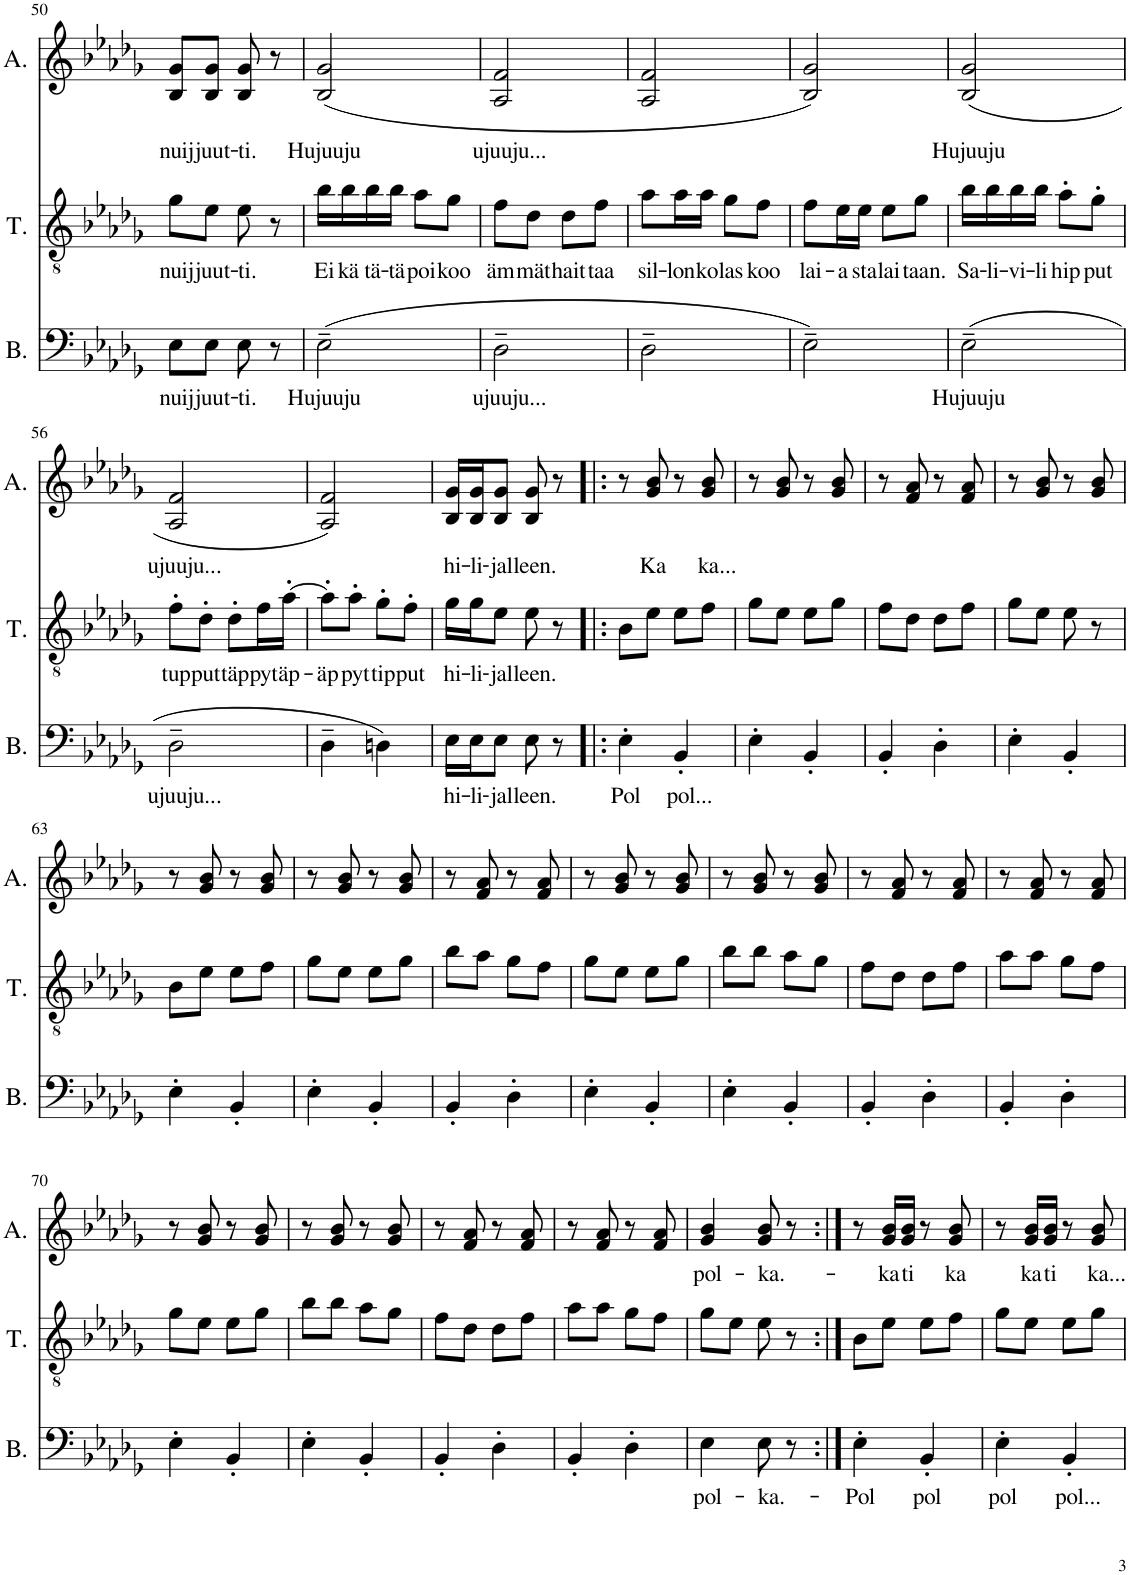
**kern	**text	**kern	**text	**kern	**text
*part3	*part3	*part2	*part2	*part1	*part1
*staff3	*staff3	*staff2	*staff2	*staff1	*staff1
*I"Bass	*	*I"Tenor	*	*I"Alto	*
*I'B.	*	*I'T.	*	*I'A.	*
!!LO:PB:g=z
*clefF4	*	*clefGv2	*	*clefG2	*
*k[b-e-a-d-g-]	*	*k[b-e-a-d-g-]	*	*k[b-e-a-d-g-]	*
*M2/4	*	*M2/4	*	*M2/4	*
=50	=50	=50	=50	=50	=50
!	!LO:LY:b	!	!LO:LY:b	!	!LO:LY:b
8E-\L	nuij-	8g-\L	nuij-	8B-/ 8g-/L	nuij-
!	!LO:LY:b	!	!LO:LY:b	!	!LO:LY:b
8E-\J	-juut-	8e-\J	-juut-	8B-/ 8g-/J	-juut-
!	!LO:LY:b	!	!LO:LY:b	!	!LO:LY:b
8E-\	-ti.	8e-\	-ti.	8B-/ 8g-/	ti.
8r	.	8r	.	8r	.
=51	=51	=51	=51	=51	=51
!	!LO:LY:b	!	!LO:LY:b	!	!LO:LY:b
(2E-~\	Hujuuju	16b-\LL	Ei-	(2B-/ 2g-/	Hujuuju
!	!	!	!LO:LY:b	!	!
.	.	16b-\	-kä	.	.
!	!	!	!LO:LY:b	!	!
.	.	16b-\	tä-	.	.
!	!	!	!LO:LY:b	!	!
.	.	16b-\JJ	-tä	.	.
!	!	!	!LO:LY:b	!	!
.	.	8a-\L	poi-	.	.
!	!	!	!LO:LY:b	!	!
.	.	8g-\J	-koo	.	.
=52	=52	=52	=52	=52	=52
!	!LO:LY:b	!	!LO:LY:b	!	!LO:LY:b
2D-~\	ujuuju...	8f\L	äm-	2A-/ 2f/	ujuuju...
!	!	!	!LO:LY:b	!	!
.	.	8d-\J	-mät	.	.
!	!	!	!LO:LY:b	!	!
.	.	8d-\L	hait-	.	.
!	!	!	!LO:LY:b	!	!
.	.	8f\J	-taa	.	.
=53	=53	=53	=53	=53	=53
!	!	!	!LO:LY:b	!	!
2D-~\	.	8a-\L	sil-	2A-/ 2f/	.
!	!	!	!LO:LY:b	!	!
.	.	16a-\L	-lon	.	.
!	!	!	!LO:LY:b	!	!
.	.	16a-\JJ	ko	.	.
!	!	!	!LO:LY:b	!	!
.	.	8g-\L	las-	.	.
!	!	!	!LO:LY:b	!	!
.	.	8f\J	-koo	.	.
=54	=54	=54	=54	=54	=54
!	!	!	!LO:LY:b	!	!
2E-~\)	.	8f\L	lai-	2B-/ 2g-/)	.
!	!	!	!LO:LY:b	!	!
.	.	16e-\L	-a-	.	.
!	!	!	!LO:LY:b	!	!
.	.	16e-\JJ	-sta	.	.
!	!	!	!LO:LY:b	!	!
.	.	8e-\L	lai-	.	.
!	!	!	!LO:LY:b	!	!
.	.	8g-\J	-taan.	.	.
=55	=55	=55	=55	=55	=55
!	!LO:LY:b	!	!LO:LY:b	!	!LO:LY:b
(2E-~\	Hujuuju	16b-\LL	Sa-	(2B-/ 2g-/	Hujuuju
!	!	!	!LO:LY:b	!	!
.	.	16b-\	-li-	.	.
!	!	!	!LO:LY:b	!	!
.	.	16b-\	-vi-	.	.
!	!	!	!LO:LY:b	!	!
.	.	16b-\JJ	-li	.	.
!	!	!	!LO:LY:b	!	!
.	.	8a-'\L	hip-	.	.
!	!	!	!LO:LY:b	!	!
.	.	8g-'\J	-put	.	.
!!LO:LB:g=z
=56	=56	=56	=56	=56	=56
!	!LO:LY:b	!	!LO:LY:b	!	!LO:LY:b
2D-~\	ujuuju...	8f'\L	tup-	2A-/ 2f/	ujuuju...
!	!	!	!LO:LY:b	!	!
.	.	8d-'\J	-put	.	.
!	!	!	!LO:LY:b	!	!
.	.	8d-'\L	täp-	.	.
!	!	!	!LO:LY:b	!	!
.	.	16f\L	pyt	.	.
!	!	!	!LO:LY:b	!	!
.	.	[16a-'\JJ	äp-	.	.
=57	=57	=57	=57	=57	=57
!	!	!	!LO:LY:b	!	!
4D-~\	.	8a-'\L]	äp-	2A-/ 2f/)	.
!	!	!	!LO:LY:b	!	!
.	.	8a-'\J	-pyt-	.	.
!	!	!	!LO:LY:b	!	!
4Dn\)	.	8g-'\L	-tip-	.	.
!	!	!	!LO:LY:b	!	!
.	.	8f'\J	-put	.	.
=58	=58	=58	=58	=58	=58
!	!LO:LY:b	!	!LO:LY:b	!	!LO:LY:b
16E-\LL	hi-	16g-\LL	hi-	16B-/ 16g-/LL	hi-
!	!LO:LY:b	!	!LO:LY:b	!	!LO:LY:b
16E-\J	-li-	16g-\J	-li-	16B-/ 16g-/J	-li-
!	!LO:LY:b	!	!LO:LY:b	!	!LO:LY:b
8E-\J	-jal-	8e-\J	-jal-	8B-/ 8g-/J	-jal-
!	!LO:LY:b	!	!LO:LY:b	!	!LO:LY:b
8E-\	leen.	8e-\	-leen.	8B-/ 8g-/	leen.
8r	.	8r	.	8r	.
=59!|:	=59!|:	=59!|:	=59!|:	=59!|:	=59!|:
!	!LO:LY:b	!	!	!	!
4E-'\	Pol	8B-\L	.	8r	.
!	!	!	!	!	!LO:LY:b
.	.	8e-\J	.	8g-/ 8b-/	Ka
!	!LO:LY:b	!	!	!	!
4BB-'/	pol...	8e-\L	.	8r	.
!	!	!	!	!	!LO:LY:b
.	.	8f\J	.	8g-/ 8b-/	ka...
=60	=60	=60	=60	=60	=60
4E-'\	.	8g-\L	.	8r	.
.	.	8e-\J	.	8g-/ 8b-/	.
4BB-'/	.	8e-\L	.	8r	.
.	.	8g-\J	.	8g-/ 8b-/	.
=61	=61	=61	=61	=61	=61
4BB-'/	.	8f\L	.	8r	.
.	.	8d-\J	.	8f/ 8a-/	.
4D-'\	.	8d-\L	.	8r	.
.	.	8f\J	.	8f/ 8a-/	.
=62	=62	=62	=62	=62	=62
4E-'\	.	8g-\L	.	8r	.
.	.	8e-\J	.	8g-/ 8b-/	.
4BB-'/	.	8e-\	.	8r	.
.	.	8r	.	8g-/ 8b-/	.
!!LO:LB:g=z
=63	=63	=63	=63	=63	=63
4E-'\	.	8B-\L	.	8r	.
.	.	8e-\J	.	8g-/ 8b-/	.
4BB-'/	.	8e-\L	.	8r	.
.	.	8f\J	.	8g-/ 8b-/	.
=64	=64	=64	=64	=64	=64
4E-'\	.	8g-\L	.	8r	.
.	.	8e-\J	.	8g-/ 8b-/	.
4BB-'/	.	8e-\L	.	8r	.
.	.	8g-\J	.	8g-/ 8b-/	.
=65	=65	=65	=65	=65	=65
4BB-'/	.	8b-\L	.	8r	.
.	.	8a-\J	.	8f/ 8a-/	.
4D-'\	.	8g-\L	.	8r	.
.	.	8f\J	.	8f/ 8a-/	.
=66	=66	=66	=66	=66	=66
4E-'\	.	8g-\L	.	8r	.
.	.	8e-\J	.	8g-/ 8b-/	.
4BB-'/	.	8e-\L	.	8r	.
.	.	8g-\J	.	8g-/ 8b-/	.
=67	=67	=67	=67	=67	=67
4E-'\	.	8b-\L	.	8r	.
.	.	8b-\J	.	8g-/ 8b-/	.
4BB-'/	.	8a-\L	.	8r	.
.	.	8g-\J	.	8g-/ 8b-/	.
=68	=68	=68	=68	=68	=68
4BB-'/	.	8f\L	.	8r	.
.	.	8d-\J	.	8f/ 8a-/	.
4D-'\	.	8d-\L	.	8r	.
.	.	8f\J	.	8f/ 8a-/	.
=69	=69	=69	=69	=69	=69
4BB-'/	.	8a-\L	.	8r	.
.	.	8a-\J	.	8f/ 8a-/	.
4D-'\	.	8g-\L	.	8r	.
.	.	8f\J	.	8f/ 8a-/	.
!!LO:LB:g=z
=70	=70	=70	=70	=70	=70
4E-'\	.	8g-\L	.	8r	.
.	.	8e-\J	.	8g-/ 8b-/	.
4BB-'/	.	8e-\L	.	8r	.
.	.	8g-\J	.	8g-/ 8b-/	.
=71	=71	=71	=71	=71	=71
4E-'\	.	8b-\L	.	8r	.
.	.	8b-\J	.	8g-/ 8b-/	.
4BB-'/	.	8a-\L	.	8r	.
.	.	8g-\J	.	8g-/ 8b-/	.
=72	=72	=72	=72	=72	=72
4BB-'/	.	8f\L	.	8r	.
.	.	8d-\J	.	8f/ 8a-/	.
4D-'\	.	8d-\L	.	8r	.
.	.	8f\J	.	8f/ 8a-/	.
=73	=73	=73	=73	=73	=73
4BB-'/	.	8a-\L	.	8r	.
.	.	8a-\J	.	8f/ 8a-/	.
4D-'\	.	8g-\L	.	8r	.
.	.	8f\J	.	8f/ 8a-/	.
=74	=74	=74	=74	=74	=74
!	!LO:LY:b	!	!	!	!LO:LY:b
4E-\	pol-	8g-\L	.	4g-/ 4b-/	pol-
.	.	8e-\J	.	.	.
!	!LO:LY:b	!	!	!	!LO:LY:b
8E-\	-ka.-	8e-\	.	8g-/ 8b-/	-ka.-
8r	.	8r	.	8r	.
=75:|!	=75:|!	=75:|!	=75:|!	=75:|!	=75:|!
!	!LO:LY:b	!	!	!	!
4E-'\	Pol	8B-\L	.	8r	.
!	!	!	!	!	!LO:LY:b
.	.	8e-\J	.	16g-/ 16b-/LL	ka-
!	!	!	!	!	!LO:LY:b
.	.	.	.	16g-/ 16b-/JJ	-ti
!	!LO:LY:b	!	!	!	!
4BB-'/	pol	8e-\L	.	8r	.
!	!	!	!	!	!LO:LY:b
.	.	8f\J	.	8g-/ 8b-/	ka
=76	=76	=76	=76	=76	=76
!	!LO:LY:b	!	!	!	!
4E-'\	pol	8g-\L	.	8r	.
!	!	!	!	!	!LO:LY:b
.	.	8e-\J	.	16g-/ 16b-/LL	ka-
!	!	!	!	!	!LO:LY:b
.	.	.	.	16g-/ 16b-/JJ	-ti
!	!LO:LY:b	!	!	!	!
4BB-'/	pol...	8e-\L	.	8r	.
!	!	!	!	!	!LO:LY:b
.	.	8g-\J	.	8g-/ 8b-/	ka...
=	=	=	=	=	=
*-	*-	*-	*-	*-	*-
